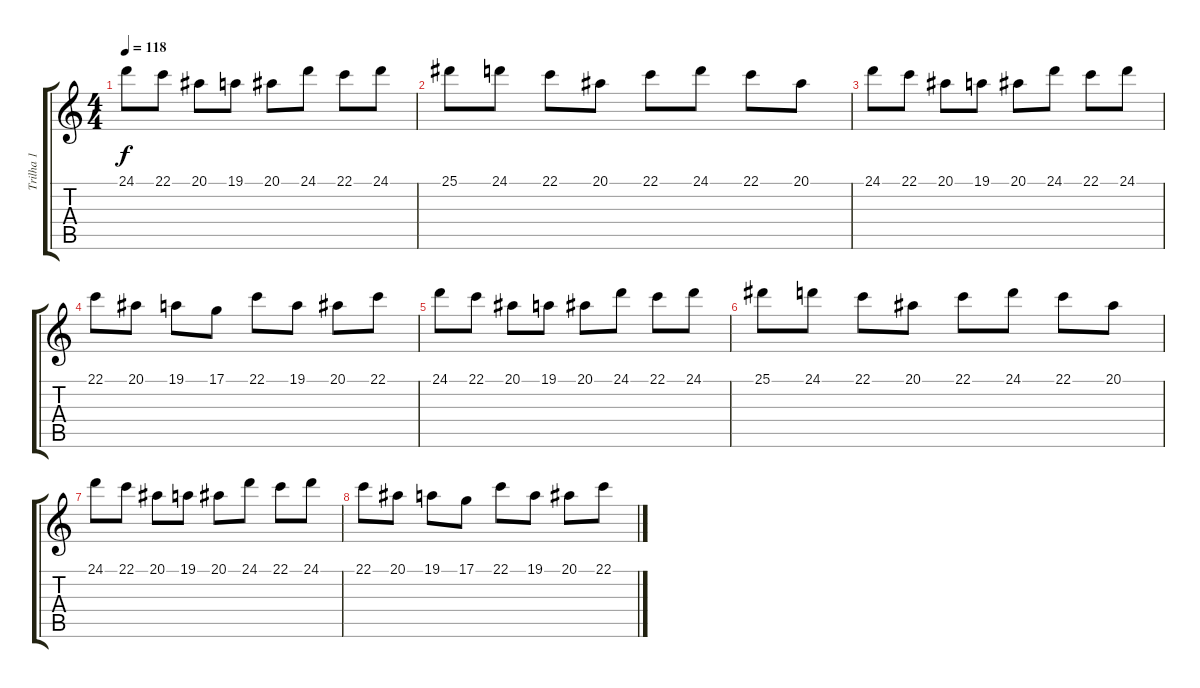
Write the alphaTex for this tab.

\track ("Trilha 1" "Trilha 1") {instrument glockenspiel}
\staff {score tabs}
\tuning (D4 A3 F3 C3 G2 D2) {hide}
\ts (4 4)
\tempo 118
\clef g2
\ks c
24.1.8{dy f} 22.1.8 20.1.8 19.1.8 20.1.8 24.1.8 22.1.8 24.1.8 |
25.1.8 24.1.8 22.1.8 20.1.8 22.1.8 24.1.8 22.1.8 20.1.8 |
24.1.8 22.1.8 20.1.8 19.1.8 20.1.8 24.1.8 22.1.8 24.1.8 |
22.1.8 20.1.8 19.1.8 17.1.8 22.1.8 19.1.8 20.1.8 22.1.8 |
24.1.8 22.1.8 20.1.8 19.1.8 20.1.8 24.1.8 22.1.8 24.1.8 |
25.1.8 24.1.8 22.1.8 20.1.8 22.1.8 24.1.8 22.1.8 20.1.8 |
24.1.8 22.1.8 20.1.8 19.1.8 20.1.8 24.1.8 22.1.8 24.1.8 |
22.1.8 20.1.8 19.1.8 17.1.8 22.1.8 19.1.8 20.1.8 22.1.8
